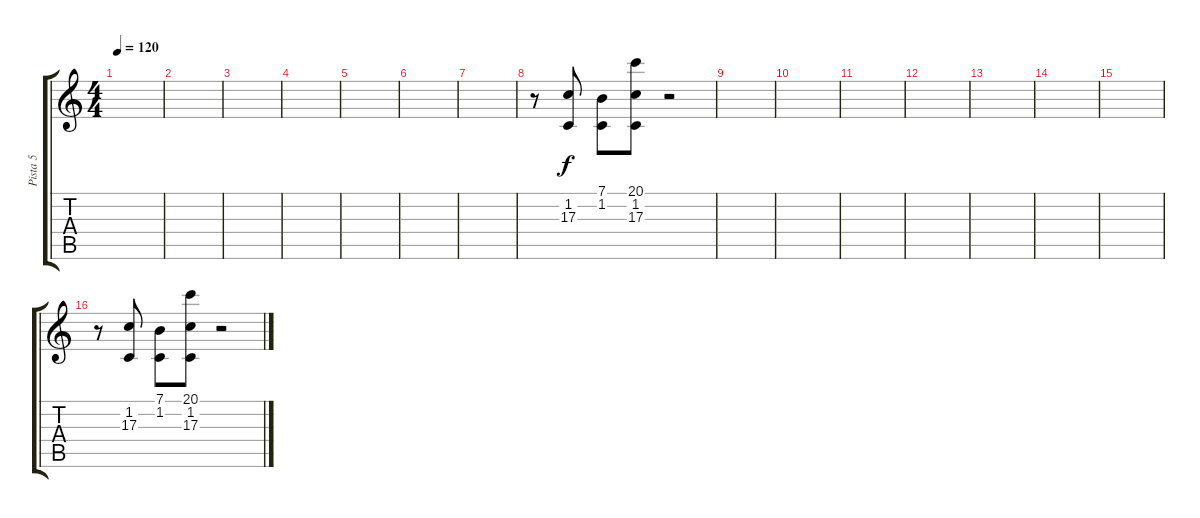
\track ("Pista 5" "Pista 5") {instrument stringensemble1}
\staff {score tabs}
\tuning (E4 B3 G3 D3 A2 E2) {hide}
\ts (4 4)
\tempo 120
\clef g2
\ks c
|
|
|
|
|
|
|
r.8 (1.2 17.3).8 (7.1 1.2).8 (20.1 1.2 17.3).8 r.2 |
|
|
|
|
|
|
|
r.8 (1.2 17.3).8 (7.1 1.2).8 (20.1 1.2 17.3).8 r.2
